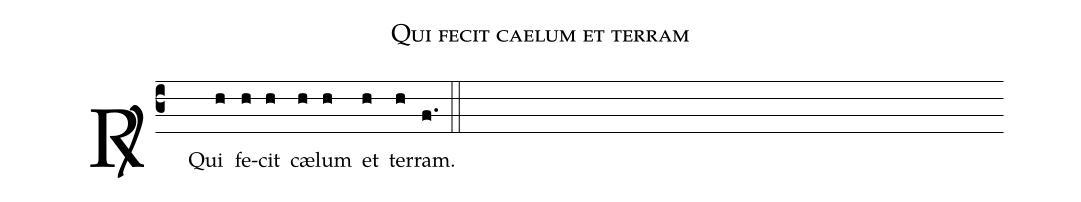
name: Qui fecit caelum et terram;
%%
(c3) <sp>R/</sp>(//) Qui(h) fe(h)cit(h) c<v>\ae</v>(h)lum(h) et(h) ter(h)ram.(f.) (::)
